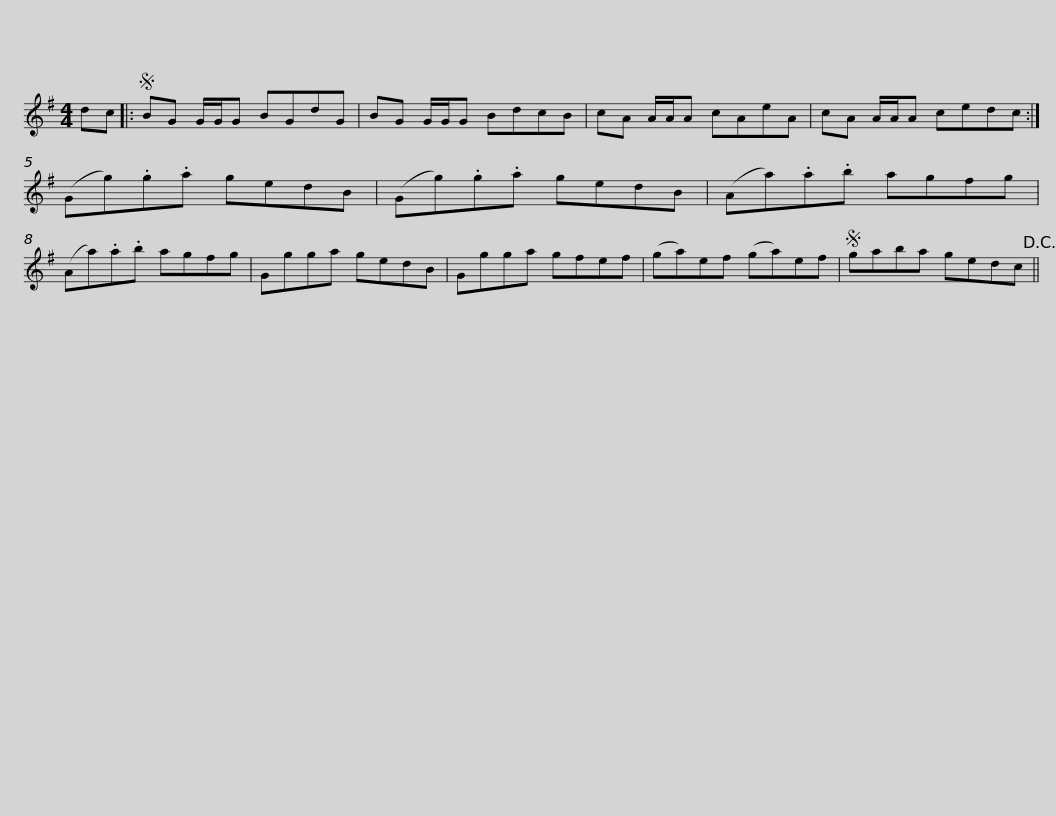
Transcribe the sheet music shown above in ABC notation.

X:1
L:1/8
M:4/4
I:linebreak $
K:G
V:1 treble
V:1
 dc |:S BG G/G/G BGdG | BG G/G/G BdcB | cA A/A/A cAeA | cA A/A/A cedc :|$ %5
 (Gg).g.a gedB | (Gg).g.a gedB | (Aa).a.b agfg | (Aa).a.b agfg | Ggga gedB |$ %10
 Ggga gfef | (ga)ef (ga)ef |S gaba gedc!D.C.! || %13
